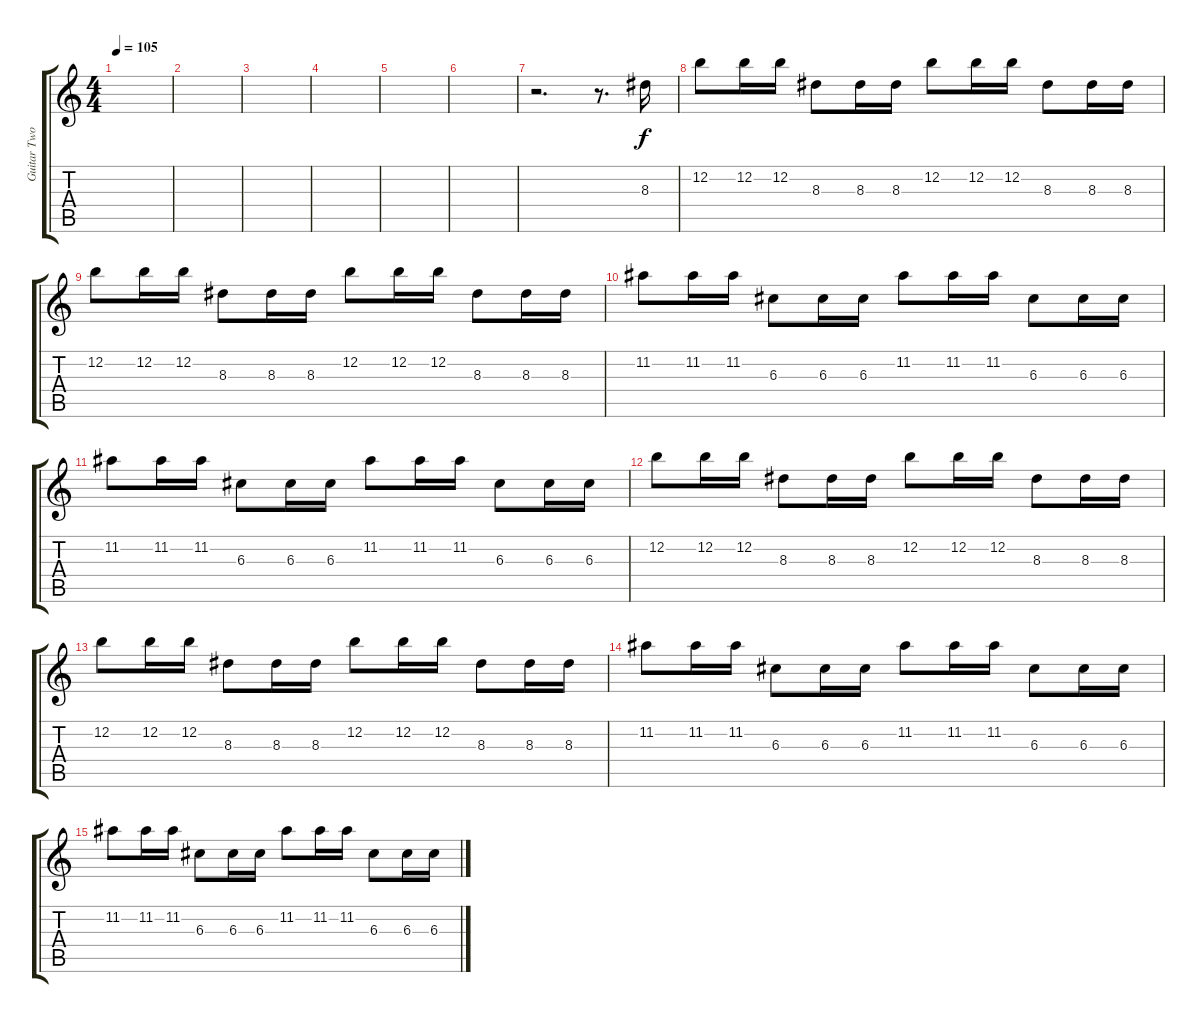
\track ("Guitar Two" "Guitar Two") {instrument acousticguitarsteel}
\staff {score tabs}
\tuning (E4 B3 G3 D3 A2 E2) {hide}
\ts (4 4)
\tempo 105
\clef g2
\ks c
|
|
|
|
|
|
r.2{d} r.8{d} 8.3.16 |
12.2.8 12.2.16 12.2.16 8.3.8 8.3.16 8.3.16 12.2.8 12.2.16 12.2.16 8.3.8 8.3.16 8.3.16 |
12.2.8 12.2.16 12.2.16 8.3.8 8.3.16 8.3.16 12.2.8 12.2.16 12.2.16 8.3.8 8.3.16 8.3.16 |
11.2.8 11.2.16 11.2.16 6.3.8 6.3.16 6.3.16 11.2.8 11.2.16 11.2.16 6.3.8 6.3.16 6.3.16 |
11.2.8 11.2.16 11.2.16 6.3.8 6.3.16 6.3.16 11.2.8 11.2.16 11.2.16 6.3.8 6.3.16 6.3.16 |
12.2.8{volume 0} 12.2.16 12.2.16 8.3.8 8.3.16 8.3.16 12.2.8 12.2.16 12.2.16 8.3.8 8.3.16 8.3.16 |
12.2.8 12.2.16 12.2.16 8.3.8 8.3.16 8.3.16 12.2.8 12.2.16 12.2.16 8.3.8 8.3.16 8.3.16 |
11.2.8 11.2.16 11.2.16 6.3.8 6.3.16 6.3.16 11.2.8 11.2.16 11.2.16 6.3.8 6.3.16 6.3.16 |
11.2.8 11.2.16 11.2.16 6.3.8 6.3.16 6.3.16 11.2.8 11.2.16 11.2.16 6.3.8 6.3.16 6.3.16
